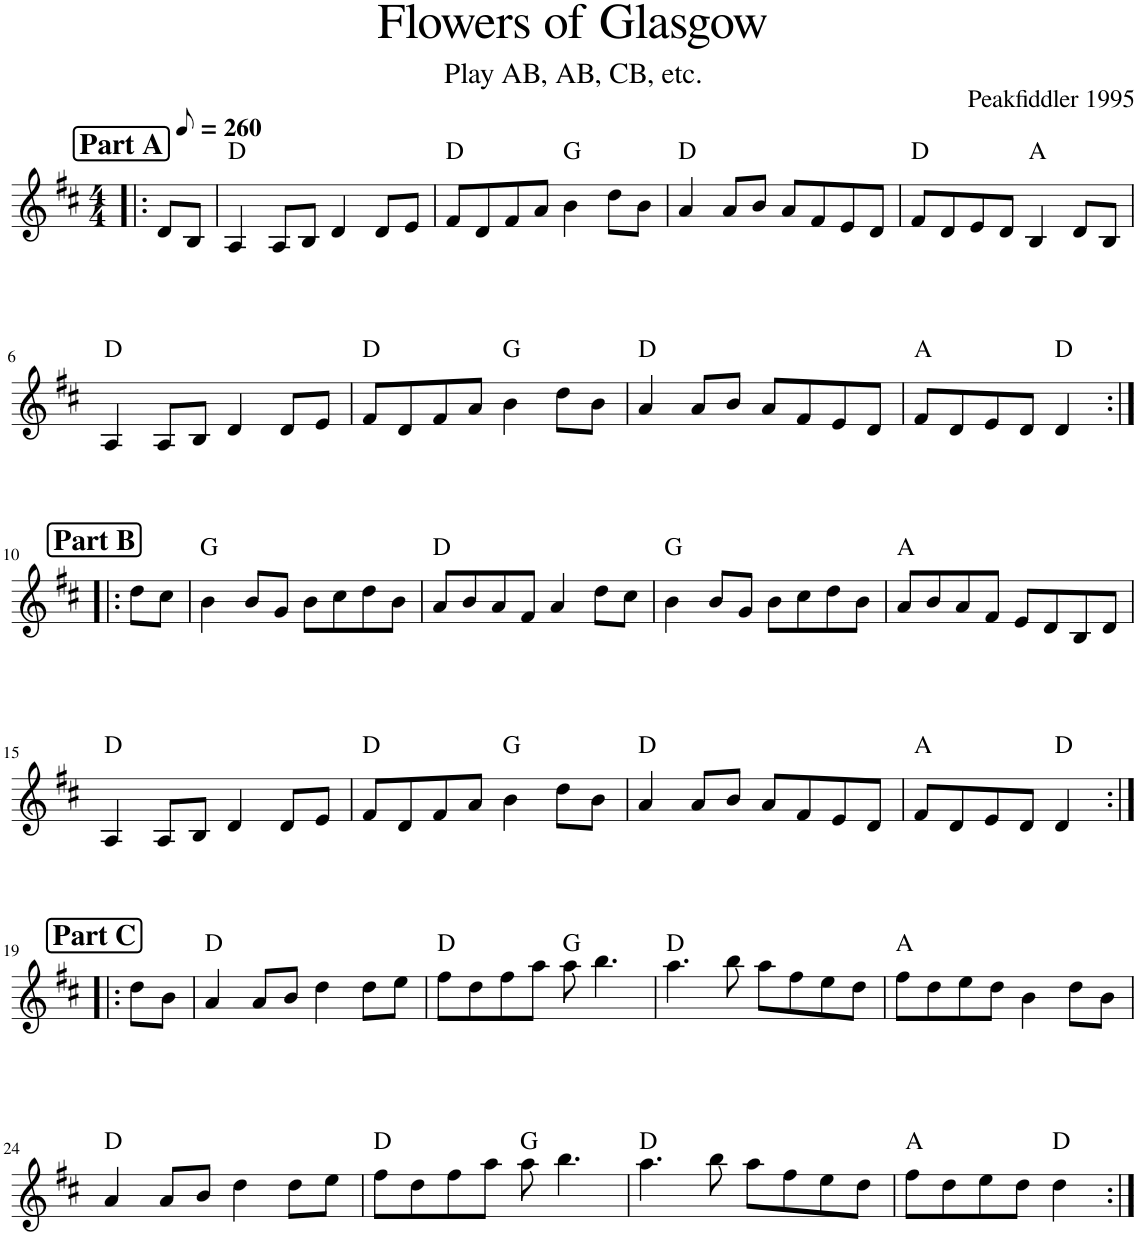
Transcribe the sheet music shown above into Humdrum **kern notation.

**kern	**harte
*part1	*part1
*staff1	*
*I"Piano	*
*I'Pno	*
*clefG2	*
*k[f#c#]	*
*D:	*
*M4/4	*
*MM130	*
!!LO:REH:place=s1:a:B:cj:fs=14:t=Part A
=1!|:	=1!|:
8d/L	.
8B/J	.
=2	=2
4A/	D:maj
8A/L	.
8B/J	.
4d/	.
8d/L	.
8e/J	.
=3	=3
8f#/L	D:maj
8d/	.
8f#/	.
8a/J	.
4b\	G:maj
8dd\L	.
8b\J	.
=4	=4
4a/	D:maj
8a/L	.
8b/J	.
8a/L	.
8f#/	.
8e/	.
8d/J	.
=5	=5
8f#/L	D:maj
8d/	.
8e/	.
8d/J	.
4B/	A:maj
8d/L	.
8B/J	.
!!LO:LB:g=z
=6	=6
4A/	D:maj
8A/L	.
8B/J	.
4d/	.
8d/L	.
8e/J	.
=7	=7
8f#/L	D:maj
8d/	.
8f#/	.
8a/J	.
4b\	G:maj
8dd\L	.
8b\J	.
=8	=8
4a/	D:maj
8a/L	.
8b/J	.
8a/L	.
8f#/	.
8e/	.
8d/J	.
=9	=9
8f#/L	A:maj
8d/	.
8e/	.
8d/J	.
4d/	D:maj
!!LO:LB:g=z
!!LO:REH:place=s1:a:B:cj:fs=14:t=Part B
=10:|!|:	=10:|!|:
8dd\L	.
8cc#\J	.
=11	=11
4b\	G:maj
8b/L	.
8g/J	.
8b\L	.
8cc#\	.
8dd\	.
8b\J	.
=12	=12
8a/L	D:maj
8b/	.
8a/	.
8f#/J	.
4a/	.
8dd\L	.
8cc#\J	.
=13	=13
4b\	G:maj
8b/L	.
8g/J	.
8b\L	.
8cc#\	.
8dd\	.
8b\J	.
=14	=14
8a/L	A:maj
8b/	.
8a/	.
8f#/J	.
8e/L	.
8d/	.
8B/	.
8d/J	.
!!LO:LB:g=z
=15	=15
4A/	D:maj
8A/L	.
8B/J	.
4d/	.
8d/L	.
8e/J	.
=16	=16
8f#/L	D:maj
8d/	.
8f#/	.
8a/J	.
4b\	G:maj
8dd\L	.
8b\J	.
=17	=17
4a/	D:maj
8a/L	.
8b/J	.
8a/L	.
8f#/	.
8e/	.
8d/J	.
=18	=18
8f#/L	A:maj
8d/	.
8e/	.
8d/J	.
4d/	D:maj
!!LO:LB:g=z
!!LO:REH:place=s1:a:B:cj:fs=14:t=Part C
=19:|!|:	=19:|!|:
8dd\L	.
8b\J	.
=20	=20
4a/	D:maj
8a/L	.
8b/J	.
4dd\	.
8dd\L	.
8ee\J	.
=21	=21
8ff#\L	D:maj
8dd\	.
8ff#\	.
8aa\J	.
8aa\	G:maj
4.bb\	.
=22	=22
4.aa\	D:maj
8bb\	.
8aa\L	.
8ff#\	.
8ee\	.
8dd\J	.
=23	=23
8ff#\L	A:maj
8dd\	.
8ee\	.
8dd\J	.
4b\	.
8dd\L	.
8b\J	.
!!LO:LB:g=z
=24	=24
4a/	D:maj
8a/L	.
8b/J	.
4dd\	.
8dd\L	.
8ee\J	.
=25	=25
8ff#\L	D:maj
8dd\	.
8ff#\	.
8aa\J	.
8aa\	G:maj
4.bb\	.
=26	=26
4.aa\	D:maj
8bb\	.
8aa\L	.
8ff#\	.
8ee\	.
8dd\J	.
=27	=27
8ff#\L	A:maj
8dd\	.
8ee\	.
8dd\J	.
4dd\	D:maj
=:|!	=:|!
*-	*-
